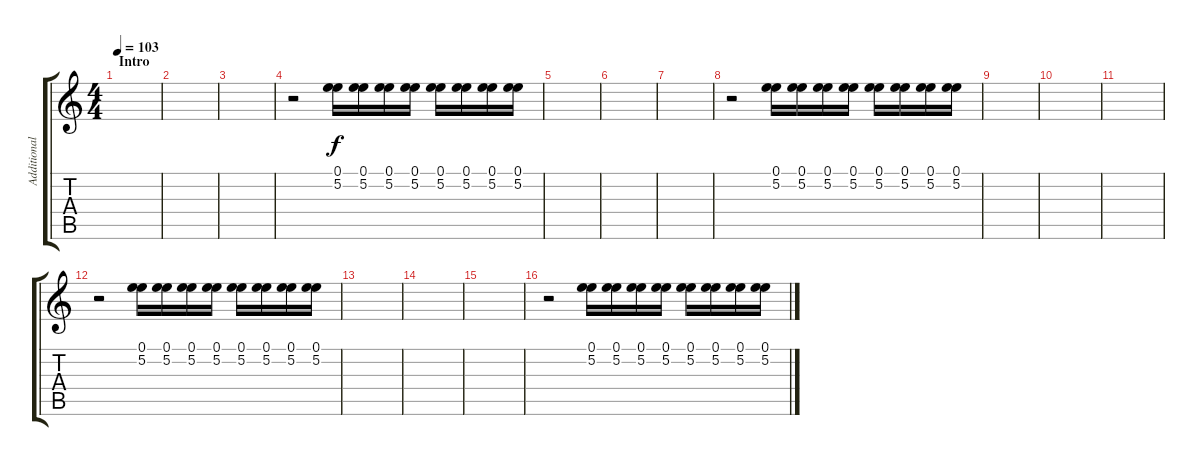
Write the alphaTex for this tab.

\track ("Additional Guitar" "Additional") {instrument overdrivenguitar}
\staff {score tabs}
\tuning (E4 B3 G3 D3 A2 D2) {hide}
\ts (4 4)
\section ("" "Intro")
\tempo 103
\clef g2
\ks c
|
|
|
r.2 (0.1 5.2).16 (0.1 5.2).16 (0.1 5.2).16 (0.1 5.2).16 (0.1 5.2).16 (0.1 5.2).16 (0.1 5.2).16 (0.1 5.2).16 |
|
|
|
r.2 (0.1 5.2).16 (0.1 5.2).16 (0.1 5.2).16 (0.1 5.2).16 (0.1 5.2).16 (0.1 5.2).16 (0.1 5.2).16 (0.1 5.2).16 |
|
|
|
r.2 (0.1 5.2).16 (0.1 5.2).16 (0.1 5.2).16 (0.1 5.2).16 (0.1 5.2).16 (0.1 5.2).16 (0.1 5.2).16 (0.1 5.2).16 |
|
|
|
r.2 (0.1 5.2).16 (0.1 5.2).16 (0.1 5.2).16 (0.1 5.2).16 (0.1 5.2).16 (0.1 5.2).16 (0.1 5.2).16 (0.1 5.2).16
